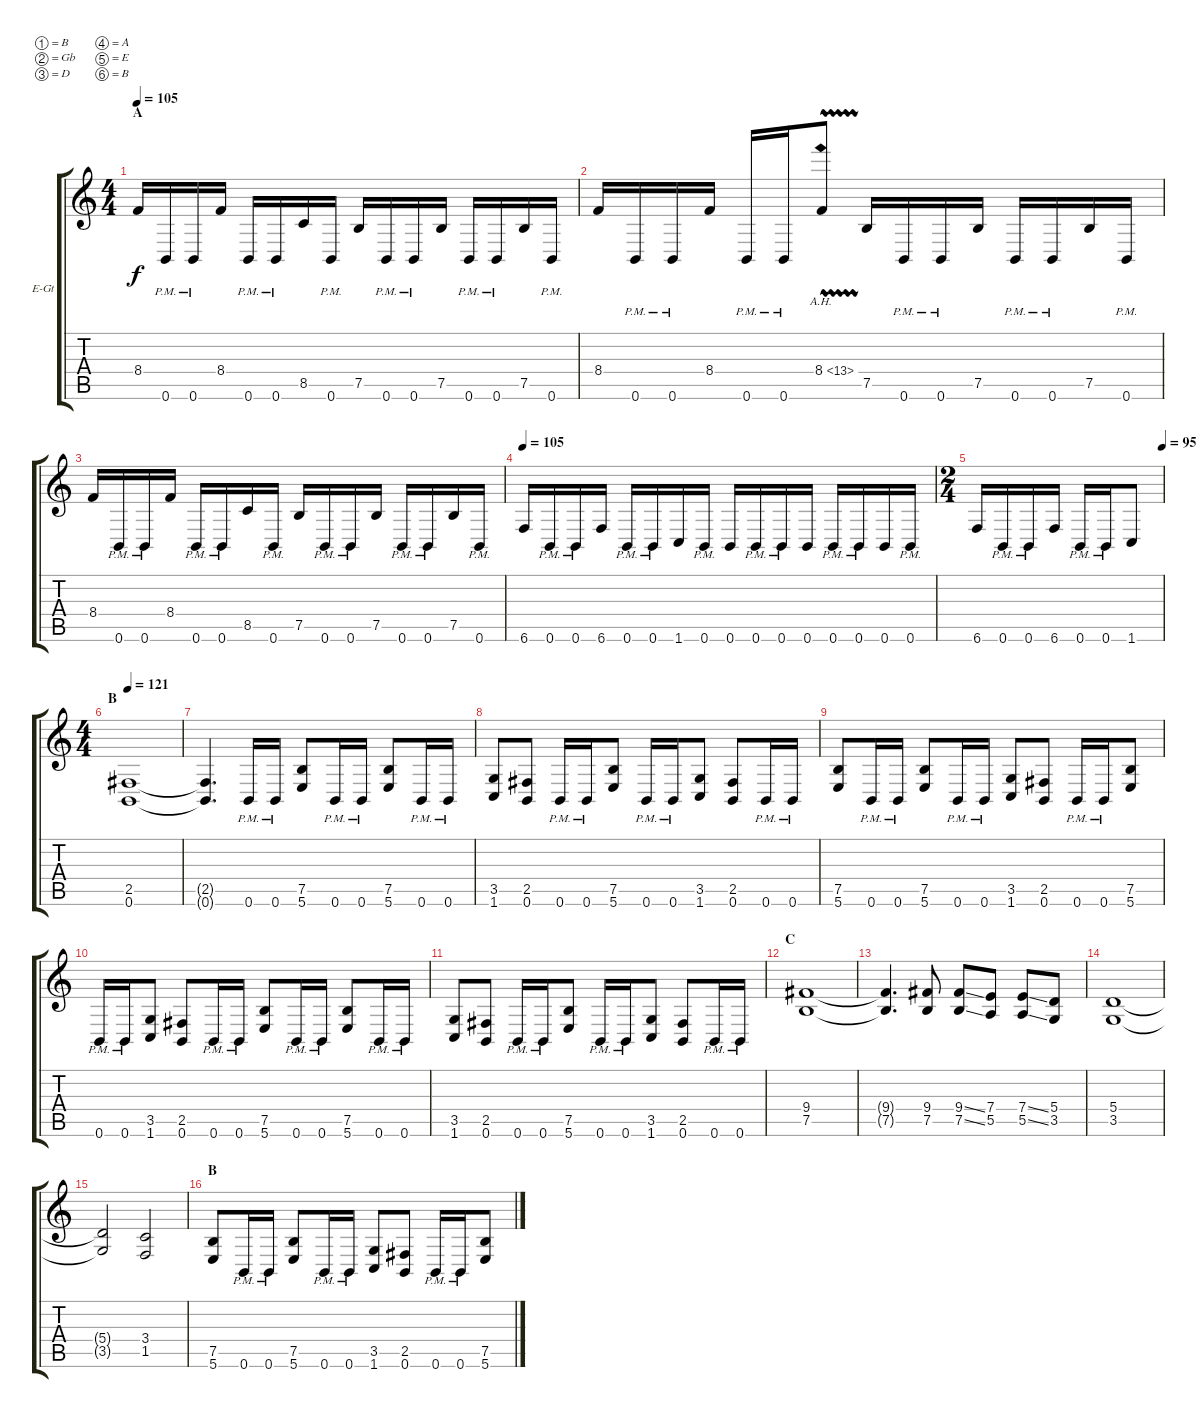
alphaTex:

\bracketExtendMode groupsimilarinstruments
\firstSystemTrackNameOrientation horizontal
\otherSystemsTrackNameOrientation horizontal
\track ("Electric Guitar 2" "E-Gt") {instrument distortionguitar}
\staff {score tabs}
\tuning (B3 Gb3 D3 A2 E2 B1)
\ts (4 4)
\section ("" "A")
\tempo 105
\clef g2
\ks c
8.4.16{dy f instrument distortionguitar} 0.6{pm}.16 0.6{pm}.16 8.4.16 0.6{pm}.16 0.6{pm}.16 8.5.16 0.6{pm}.16 7.5.16 0.6{pm}.16 0.6{pm}.16 7.5.16 0.6{pm}.16 0.6{pm}.16 7.5.16 0.6{pm}.16 |
8.4.16 0.6{pm}.16 0.6{pm}.16 8.4.16 0.6{pm}.16 0.6{pm}.16 8.4{ah 5 vw}.8 7.5.16 0.6{pm}.16 0.6{pm}.16 7.5.16 0.6{pm}.16 0.6{pm}.16 7.5.16 0.6{pm}.16 |
8.4.16 0.6{pm}.16 0.6{pm}.16 8.4.16 0.6{pm}.16 0.6{pm}.16 8.5.16 0.6{pm}.16 7.5.16 0.6{pm}.16 0.6{pm}.16 7.5.16 0.6{pm}.16 0.6{pm}.16 7.5.16 0.6{pm}.16 |
\tempo 105
6.6.16 0.6{pm}.16 0.6{pm}.16 6.6.16 0.6{pm}.16 0.6{pm}.16 1.6.16 0.6{pm}.16 0.6.16 0.6{pm}.16 0.6{pm}.16 0.6.16 0.6{pm}.16 0.6{pm}.16 0.6.16 0.6{pm}.16 |
\ts (2 4)
\tempo (95 1)
6.6.16 0.6{pm}.16 0.6{pm}.16 6.6.16 0.6{pm}.16 0.6{pm}.16 1.6.8 |
\ts (4 4)
\section ("" "B")
\tempo 121
(0.6 2.5).1 |
(2.5{t} 0.6{t}).4{d} 0.6{pm}.16 0.6{pm}.16 (7.5 5.6).8 0.6{pm}.16 0.6{pm}.16 (7.5 5.6).8 0.6{pm}.16 0.6{pm}.16 |
(1.6 3.5).8 (0.6 2.5).8 0.6{pm}.16 0.6{pm}.16 (5.6 7.5).8 0.6{pm}.16 0.6{pm}.16 (1.6 3.5).8 (2.5 0.6).8 0.6{pm}.16 0.6{pm}.16 |
(7.5 5.6).8 0.6{pm}.16 0.6{pm}.16 (7.5 5.6).8 0.6{pm}.16 0.6{pm}.16 (1.6 3.5).8 (0.6 2.5).8 0.6{pm}.16 0.6{pm}.16 (5.6 7.5).8 |
0.6{pm}.16 0.6{pm}.16 (1.6 3.5).8 (2.5 0.6).8 0.6{pm}.16 0.6{pm}.16 (7.5 5.6).8 0.6{pm}.16 0.6{pm}.16 (7.5 5.6).8 0.6{pm}.16 0.6{pm}.16 |
(1.6 3.5).8 (0.6 2.5).8 0.6{pm}.16 0.6{pm}.16 (5.6 7.5).8 0.6{pm}.16 0.6{pm}.16 (1.6 3.5).8 (2.5 0.6).8 0.6{pm}.16 0.6{pm}.16 |
\section ("" "C")
(7.5 9.4).1 |
(9.4{t} 7.5{t}).4{d} (7.5 9.4).8 (7.5{ss} 9.4{ss}).8 (5.5 7.4).8 (5.5{ss} 7.4{ss}).8 (3.5 5.4).8 |
(3.5 5.4).1 |
(3.5{t} 5.4{t}).2 (1.5 3.4).2 |
\section ("" "B")
(7.5 5.6).8 0.6{pm}.16 0.6{pm}.16 (7.5 5.6).8 0.6{pm}.16 0.6{pm}.16 (1.6 3.5).8 (0.6 2.5).8 0.6{pm}.16 0.6{pm}.16 (5.6 7.5).8
